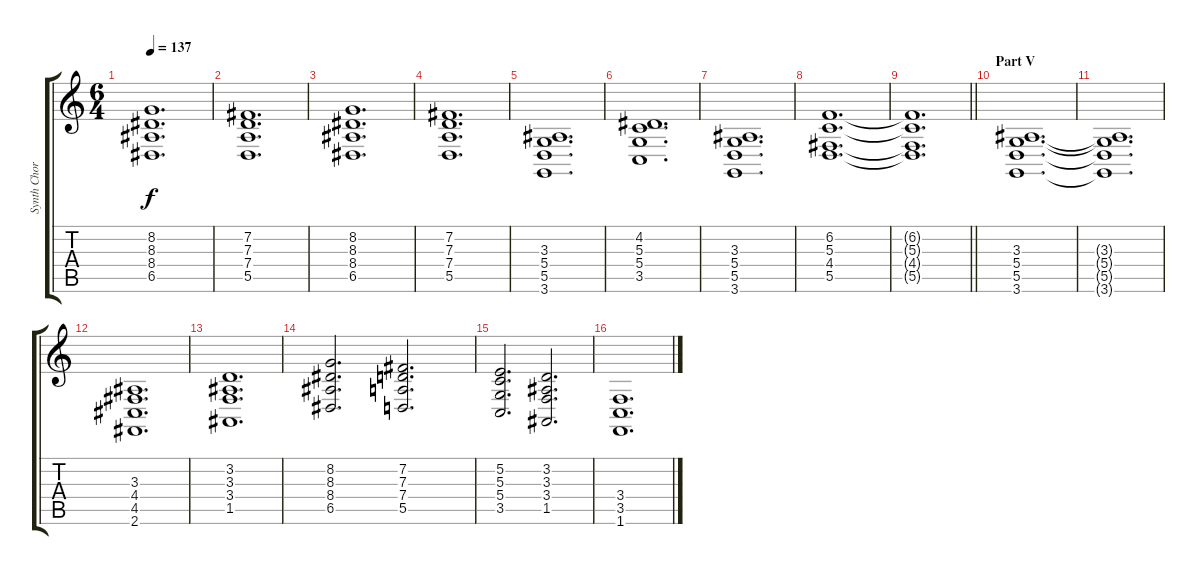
\track ("Synth Chords" "Synth Chor") {instrument stringensemble1}
\staff {score tabs}
\tuning (E4 B3 G3 D3 A2 E2) {hide}
\ts (6 4)
\tempo 137
\clef g2
\ks c
(8.2 8.3 8.4 6.5).1{d dy f} |
(7.2 7.3 7.4 5.5).1{d} |
(8.2 8.3 8.4 6.5).1{d} |
(7.2 7.3 7.4 5.5).1{d} |
(3.3 5.4 5.5 3.6).1{d} |
(4.2 5.3 5.4 3.5).1{d} |
(3.3 5.4 5.5 3.6).1{d} |
(6.2 5.3 4.4 5.5).1{d} |
\barLineRight lightlight
(6.2{t} 5.3{t} 4.4{t} 5.5{t}).1{d} |
\section ("" "Part V")
(3.3 5.4 5.5 3.6).1{d} |
(3.3{t} 5.4{t} 5.5{t} 3.6{t}).1{d} |
(3.3 4.4 4.5 2.6).1{d} |
(3.2 3.3 3.4 1.5).1{d} |
(8.2 8.3 8.4 6.5).2{d} (7.2 7.3 7.4 5.5).2{d} |
(5.2 5.3 5.4 3.5).2{d} (3.2 3.3 3.4 1.5).2{d} |
(3.4 3.5 1.6).1{d}
